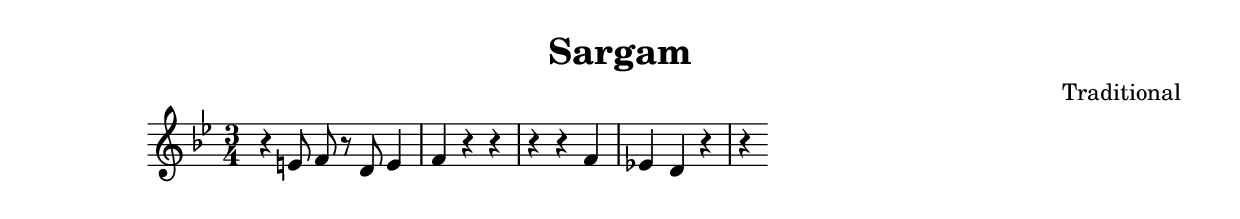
#(ly:set-option 'midi-extension "mid")
\version "2.12.3"
\include "english.ly"
\header{
title = "Sargam"
composer = "Traditional"
}
%{
Rag:Bhairavi
Tal:Dadra
Title:Sargam
Author:Traditional
Source:AAK
Mode: phrygian
Filename: bhairavi sargam 
TimeSignature: 3/4
Key: D

   0             +       0    RmgRg    g+
|: -- Rg -S R- | g - - | - - g       |  r S - | - :|

%}
melody = {
\time 3/4
\clef treble
\key c \phrygian
\autoBeamOn
\cadenzaOn


 \bar "|:"  r4 d'8 ef'8 r8 c'8 d'4 \bar "|"  ef'4 r4 r4 \bar "|"  r4 r4 ef'4 \bar "|"  df'4 c'4 r4 \bar "|"  r4 \bar ":|"  \break

}


text = \lyricmode {
        
}

\score{
\transpose c' d'
<<
\new Voice = "one" {
\melody
}
\new Lyrics \lyricsto "one" \text
>>
\layout {
\context {
\Score
\remove "Bar_number_engraver"
}
}
\midi {
\context {
\Score
tempoWholesPerMinute = #(ly:make-moment 200 4)
}
}
}